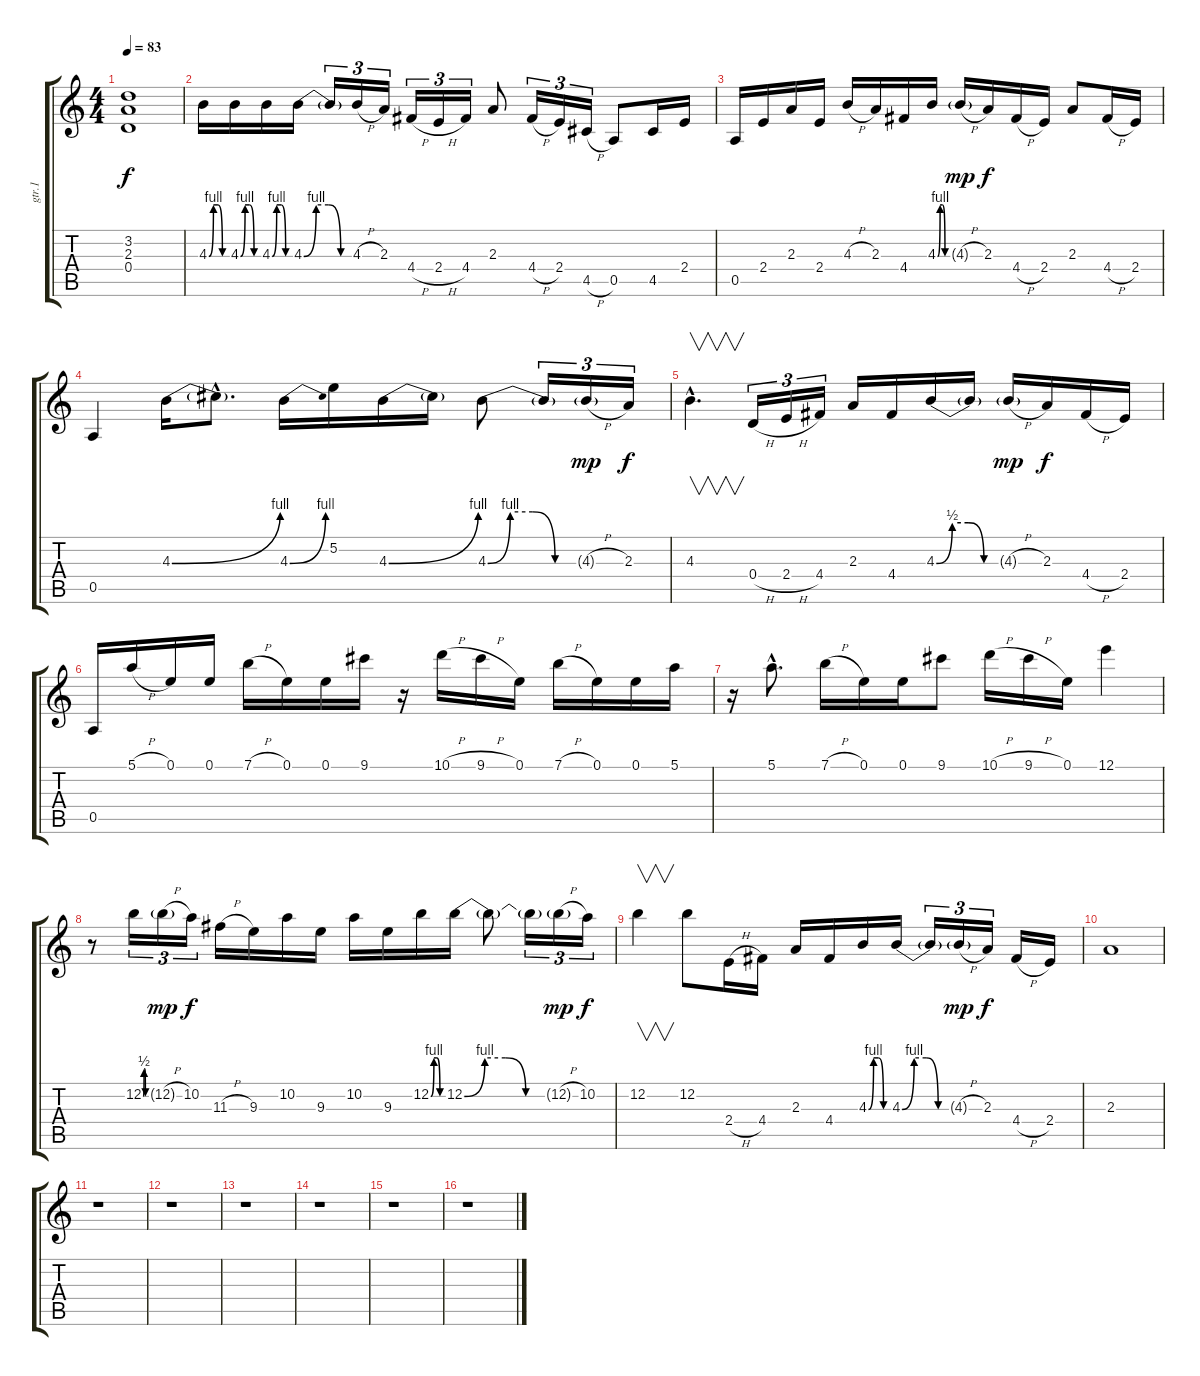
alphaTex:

\track ("gtr.1" "gtr.1") {instrument distortionguitar}
\staff {score tabs}
\tuning (E4 B3 G3 D3 A2 E2) {hide}
\ts (4 4)
\tempo 83
\clef g2
\ks c
(3.2 2.3 0.4).1{dy f} |
4.3{be (custom 0 0 15 4 30 4 45 0 60 0)}.16 4.3{be (custom 0 0 15 4 30 4 45 0 60 0)}.16 4.3{be (custom 0 0 15 4 30 4 45 0 60 0)}.16 4.3{be (custom 0 0 15 4 30 4 45 0 60 0)}.16 4.3{t}.16{tu (3 2)} 4.3{h}.16{tu (3 2)} 2.3.16{tu (3 2)} 4.4{h}.16{tu (3 2)} 2.4{h}.16{tu (3 2)} 4.4.16{tu (3 2)} 2.3.8 4.4{h}.16{tu (3 2)} 2.4.16{tu (3 2)} 4.5{h}.16{tu (3 2)} 0.5.8 4.5.16 2.4.16 |
0.5.16 2.4.16 2.3.16 2.4.16 4.3{h}.16 2.3.16 4.4.16 4.3{be (custom 0 0 15 4 30 4 45 0 60 0)}.16 4.3{h g}.16{dy mp} 2.3.16{dy f} 4.4{h}.16 2.4.16 2.3.8 4.4{h}.16 2.4.16 |
0.5.4 4.3{be (bend 0 0 60 4)}.16 4.3{hac t}.8{d} 4.3{be (bend 0 0 60 4)}.16 5.2.16 4.3{be (bend 0 0 60 4)}.16 4.3{t}.16 4.3{be (custom 0 0 15 4 30 4 45 0 60 0)}.8 4.3{t}.16{tu (3 2)} 4.3{h g}.16{tu (3 2) dy mp} 2.3.16{tu (3 2) dy f} |
4.3{hac}.4{v d} 0.4{h}.16{tu (3 2)} 2.4{h}.16{tu (3 2)} 4.4.16{tu (3 2)} 2.3.16 4.4.16 4.3{be (custom 0 0 15 2 30 2 45 0 60 0)}.16 4.3{t}.16 4.3{h g}.16{dy mp} 2.3.16{dy f} 4.4{h}.16 2.4.16 |
0.5.16 5.1{h}.16 0.1.16 0.1.16 7.1{h}.16 0.1.16 0.1.16 9.1.16 r.16 10.1{h}.16 9.1{h}.16 0.1.16 7.1{h}.16 0.1.16 0.1.16 5.1.16 |
r.16 5.1{hac}.8{d} 7.1{h}.16 0.1.16 0.1.16 9.1.8 10.1{h}.16 9.1{h}.16 0.1.16 12.1.4 |
r.8 12.2{be (custom 0 0 15 2 30 2 45 0 60 0)}.16{tu (3 2)} 12.2{h g}.16{tu (3 2) dy mp} 10.2.16{tu (3 2) dy f} 11.3{h}.16 9.3.16 10.2.16 9.3.16 10.2.16 9.3.16 12.2{be (custom 0 0 15 4 30 4 45 0 60 0)}.16 12.2{be (custom 0 0 15 4 30 4 45 0 60 0)}.16 12.2{t}.8 12.2{t}.16{tu (3 2)} 12.2{h g}.16{tu (3 2) dy mp} 10.2.16{tu (3 2) dy f} |
12.2.4{v} 12.2.8 2.4{h}.16 4.4.16 2.3.16 4.4.16 4.3{be (custom 0 0 15 4 30 4 45 0 60 0)}.16 4.3{be (custom 0 0 15 4 30 4 45 0 60 0)}.16 4.3{t}.16{tu (3 2)} 4.3{h g}.16{tu (3 2) dy mp} 2.3.16{tu (3 2) dy f} 4.4{h}.16 2.4.16 |
2.3.1 |
r.1 |
r.1 |
r.1 |
r.1 |
r.1 |
r.1
